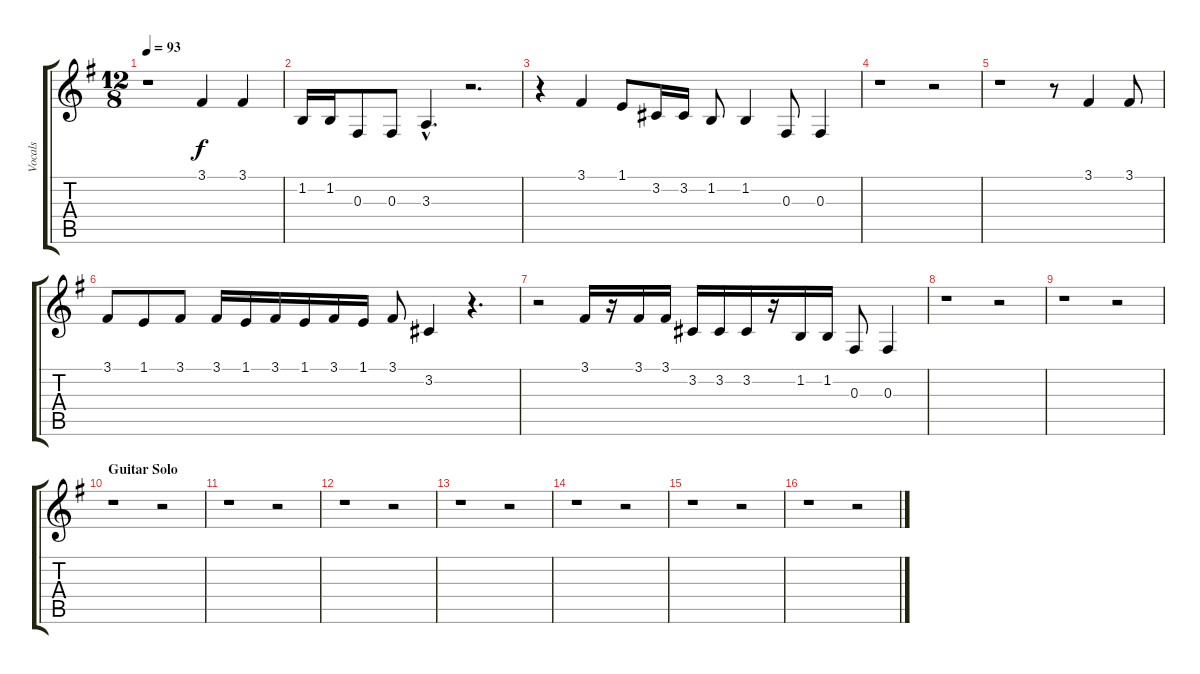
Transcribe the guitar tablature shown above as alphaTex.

\track ("Vocals" "Vocals") {instrument clarinet}
\staff {score tabs}
\tuning (Eb4 Bb3 Gb3 Db3 Ab2 Eb2) {hide}
\ts (12 8)
\tempo 93
\clef g2
\ks g
r.1{dy f} 3.1.4 3.1.4 |
1.2.16 1.2.16 0.3.8 0.3.8 3.3{hac}.4{d} r.2{d} |
r.4 3.1.4 1.1.8 3.2.16 3.2.16 1.2.8 1.2.4 0.3.8 0.3.4 |
r.1 r.2 |
r.1 r.8 3.1.4 3.1.8 |
3.1.8 1.1.8 3.1.8 3.1.16 1.1.16 3.1.16 1.1.16 3.1.16 1.1.16 3.1.8 3.2.4 r.4{d} |
r.2 3.1.16 r.16 3.1.16 3.1.16 3.2.16 3.2.16 3.2.16 r.16 1.2.16 1.2.16 0.3.8 0.3.4 |
r.1 r.2 |
r.1 r.2 |
\section ("" "Guitar Solo")
r.1 r.2 |
r.1 r.2 |
r.1 r.2 |
r.1 r.2 |
r.1 r.2 |
r.1 r.2 |
r.1 r.2
